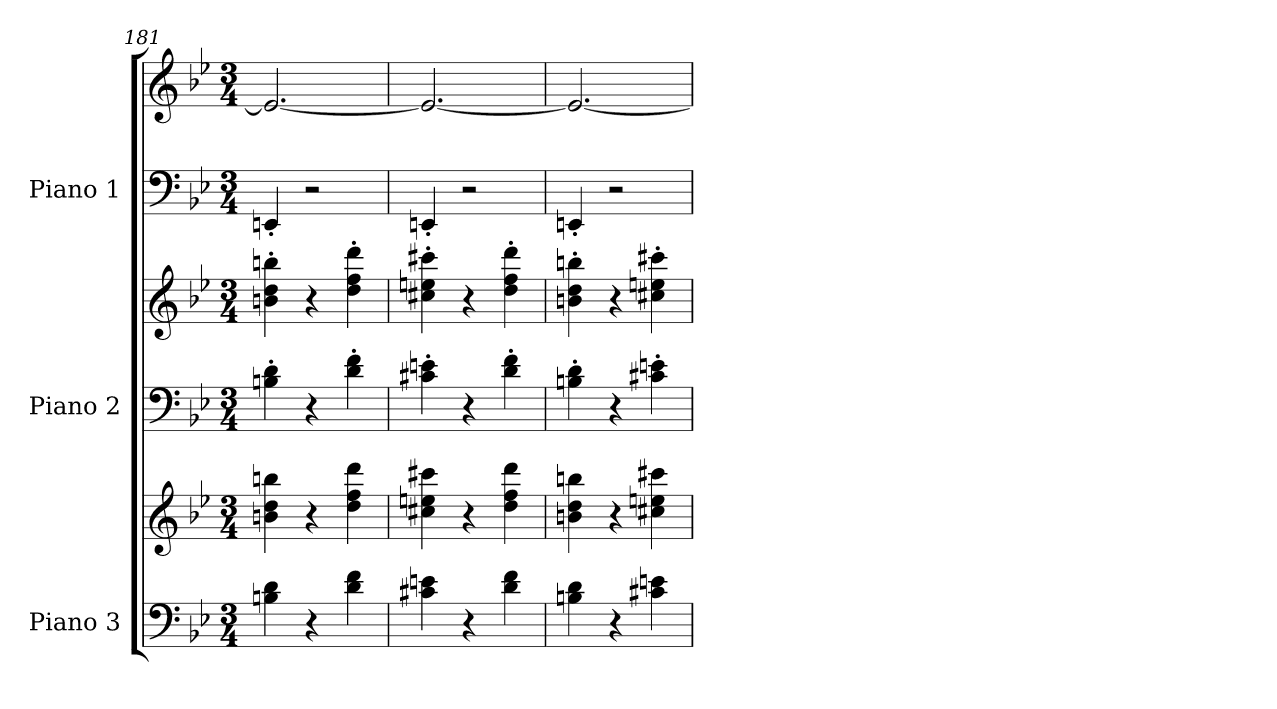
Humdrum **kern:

**kern	**kern	**kern	**kern	**kern	**kern
*part3	*part3	*part2	*part2	*part1	*part1
*staff6	*staff5	*staff4	*staff3	*staff2	*staff1
*I"Piano 3	*	*I"Piano 2	*	*I"Piano 1	*
*I'Pno. 3	*	*I'Pno. 2	*	*I'Pno. 1	*
*clefF4	*clefG2	*clefF4	*clefG2	*clefF4	*clefG2
*k[b-e-]	*k[b-e-]	*k[b-e-]	*k[b-e-]	*k[b-e-]	*k[b-e-]
*M3/4	*M3/4	*M3/4	*M3/4	*M3/4	*M3/4
=181	=181	=181	=181	=181	=181
4Bn\ 4d\	4bn\ 4dd\ 4bbn\	4Bn\' 4d\'	4bn\' 4dd\' 4bbn\'	4EEn'/	2.e/_
4r	4r	4r	4r	2r	.
4d\ 4f\	4dd\ 4ff\ 4ddd\	4d\' 4f\'	4dd\' 4ff\' 4ddd\'	.	.
=182	=182	=182	=182	=182	=182
4c#X\ 4en\	4cc#X\ 4een\ 4ccc#X\	4c#X\' 4en\'	4cc#X\' 4een\' 4ccc#X\'	4EEn'/	2.e/_
4r	4r	4r	4r	2r	.
4d\ 4f\	4dd\ 4ff\ 4ddd\	4d\' 4f\'	4dd\' 4ff\' 4ddd\'	.	.
=183	=183	=183	=183	=183	=183
4Bn\ 4d\	4bn\ 4dd\ 4bbn\	4Bn\' 4d\'	4bn\' 4dd\' 4bbn\'	4EEn'/	2.e/_
4r	4r	4r	4r	2r	.
4c#X\ 4en\	4cc#X\ 4een\ 4ccc#X\	4c#X\' 4en\'	4cc#X\' 4een\' 4ccc#X\'	.	.
=	=	=	=	=	=
*-	*-	*-	*-	*-	*-
